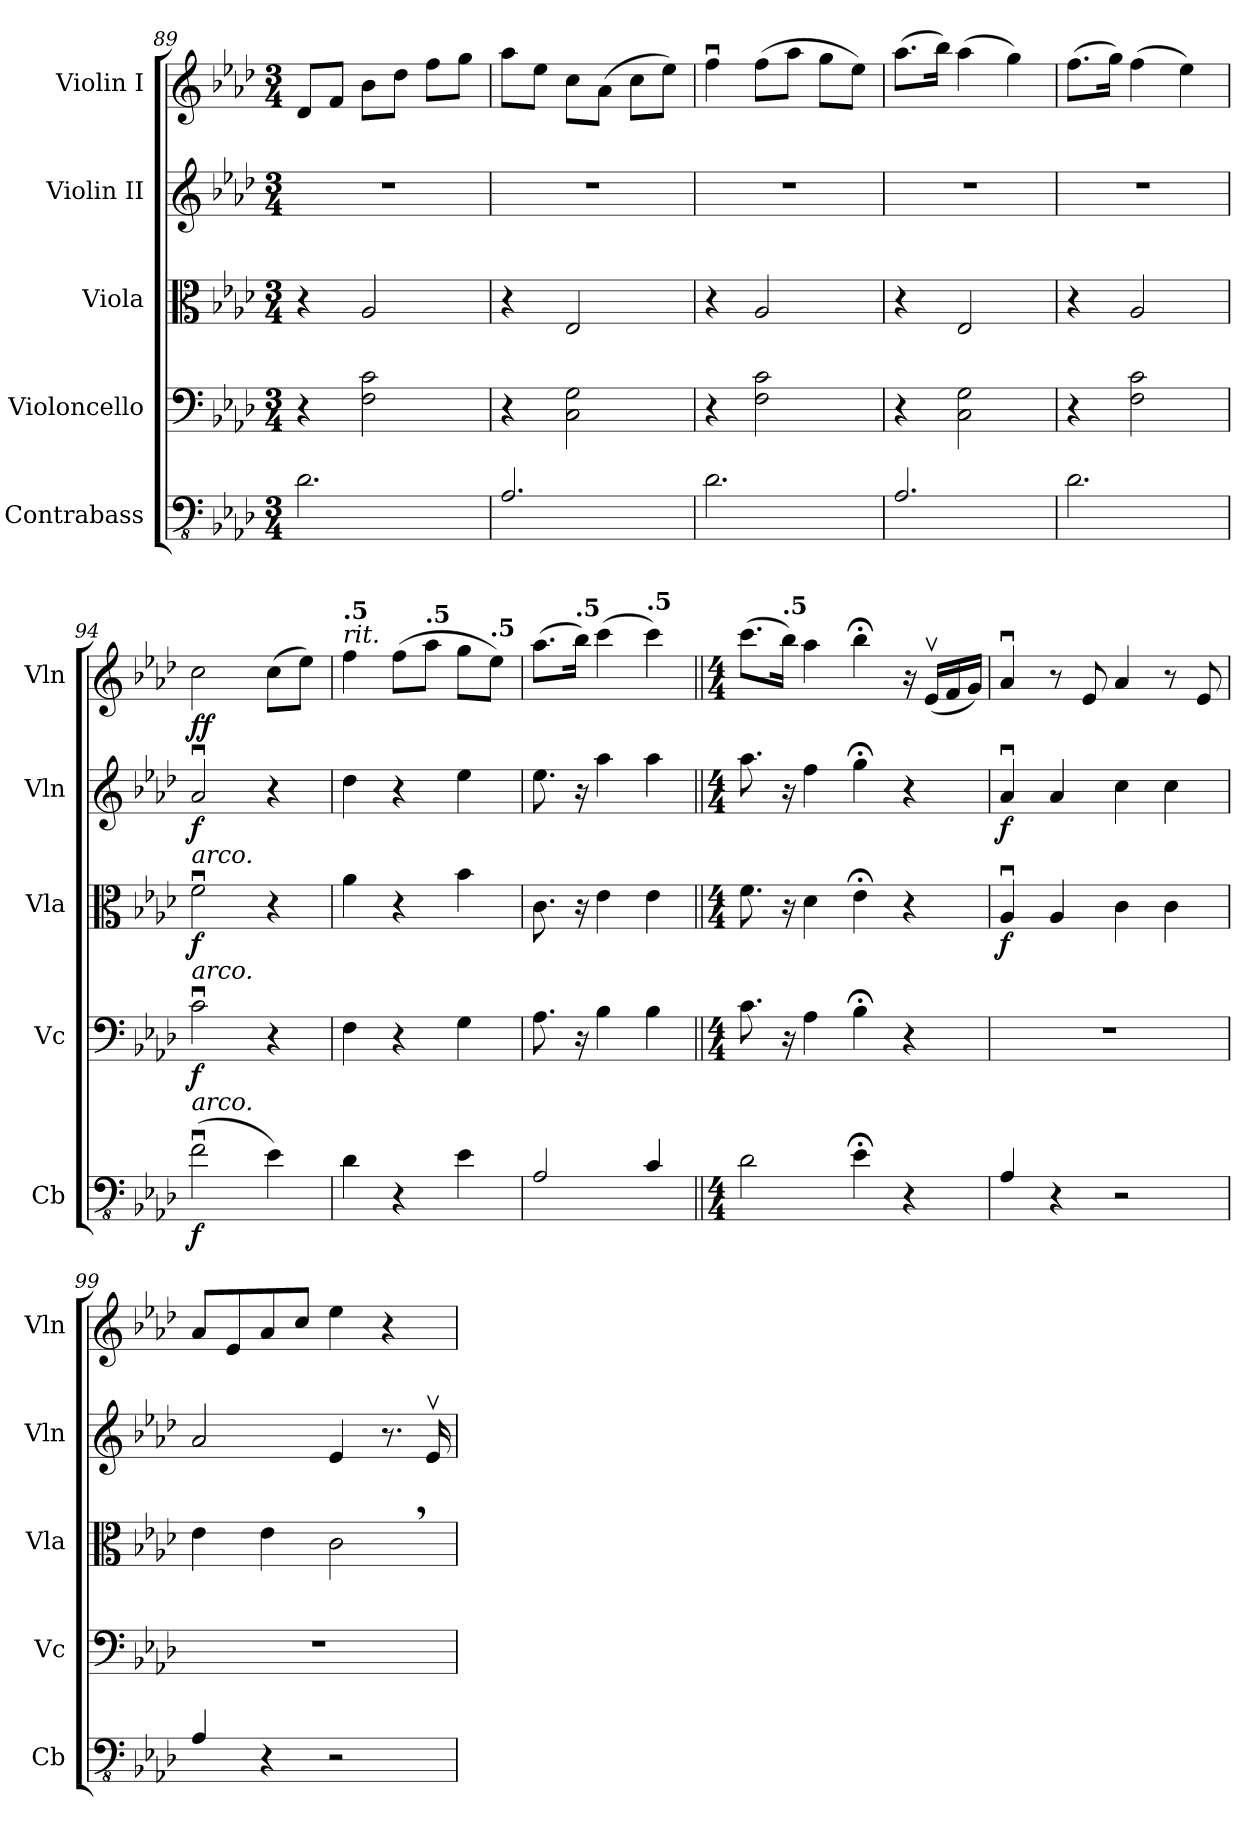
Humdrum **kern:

**kern	**dynam	**kern	**dynam	**kern	**dynam	**kern	**dynam	**kern	**dynam
*part5	*part5	*part4	*part4	*part3	*part3	*part2	*part2	*part1	*part1
*staff5	*staff5	*staff4	*staff4	*staff3	*staff3	*staff2	*staff2	*staff1	*staff1
*I"Contrabass	*	*I"Violoncello	*	*I"Viola	*	*I"Violin II	*	*I"Violin I	*
*I'Cb	*	*I'Vc	*	*I'Vla	*	*I'Vln	*	*I'Vln	*
*clefFv4	*	*clefF4	*	*clefC3	*	*clefG2	*	*clefG2	*
*ITrd7c12	*	*	*	*	*	*	*	*	*
*k[b-e-a-d-]	*	*k[b-e-a-d-]	*	*k[b-e-a-d-]	*	*k[b-e-a-d-]	*	*k[b-e-a-d-]	*
*M3/4	*	*M3/4	*	*M3/4	*	*M3/4	*	*M3/4	*
=89	=89	=89	=89	=89	=89	=89	=89	=89	=89
2.DD-\	.	4r	.	4r	.	2.r	.	8d-/L	.
.	.	.	.	.	.	.	.	8f/J	.
.	.	2F\ 2c\	.	2A-/	.	.	.	8b-\L	.
.	.	.	.	.	.	.	.	8dd-\J	.
.	.	.	.	.	.	.	.	8ff\L	.
.	.	.	.	.	.	.	.	8gg\J	.
=90	=90	=90	=90	=90	=90	=90	=90	=90	=90
2.AAA-/	.	4r	.	4r	.	2.r	.	8aa-\L	.
.	.	.	.	.	.	.	.	8ee-\J	.
.	.	2C\ 2G\	.	2E-/	.	.	.	8cc\L	.
.	.	.	.	.	.	.	.	(8a-\J	.
.	.	.	.	.	.	.	.	8cc\L	.
.	.	.	.	.	.	.	.	8ee-\J)	.
=91	=91	=91	=91	=91	=91	=91	=91	=91	=91
2.DD-\	.	4r	.	4r	.	2.r	.	4ffu\	.
.	.	2F\ 2c\	.	2A-/	.	.	.	(8ff\L	.
.	.	.	.	.	.	.	.	8aa-\J	.
.	.	.	.	.	.	.	.	8gg\L	.
.	.	.	.	.	.	.	.	8ee-\J)	.
=92	=92	=92	=92	=92	=92	=92	=92	=92	=92
2.AAA-/	.	4r	.	4r	.	2.r	.	(8.aa-\L	.
.	.	.	.	.	.	.	.	16bb-\Jk)	.
.	.	2C\ 2G\	.	2E-/	.	.	.	(4aa-\	.
.	.	.	.	.	.	.	.	4gg\)	.
=93	=93	=93	=93	=93	=93	=93	=93	=93	=93
2.DD-\	.	4r	.	4r	.	2.r	.	(8.ff\L	.
.	.	.	.	.	.	.	.	16gg\Jk)	.
.	.	2F\ 2c\	.	2A-/	.	.	.	(4ff\	.
.	.	.	.	.	.	.	.	4ee-\)	.
=94	=94	=94	=94	=94	=94	=94	=94	=94	=94
!	!	!	!	!LO:TX:a:i:t=arco.	!	!	!	!	!
!	!	!LO:TX:a:i:t=arco.	!	!	!	!	!	!	!
!LO:TX:a:i:t=arco.	!	!	!	!	!	!	!	!	!
!	!LO:DY:b	!	!LO:DY:b	!	!LO:DY:b	!	!LO:DY:b	!	!LO:DY:b
(2FFu\	f	2cu\	f	2fu\	f	2a-u/	f	2cc\	ff
4EE-\)	.	4r	.	4r	.	4r	.	(8cc\L	.
.	.	.	.	.	.	.	.	8ee-\J)	.
=95	=95	=95	=95	=95	=95	=95	=95	=95	=95
*	*	*	*	*	*	*	*	*MM142	*
!	!	!	!	!	!	!	!	!LO:TX:a:i:t=rit.	!
!	!	!	!	!	!	!	!	!LO:TX:a:B:t=.5	!
4DD-\	.	4F\	.	4a-\	.	4dd-\	.	4ff\	.
*	*	*	*	*	*	*	*	*MM135	*
4r	.	4r	.	4r	.	4r	.	(8ff\L	.
*	*	*	*	*	*	*	*	*MM127	*
!	!	!	!	!	!	!	!	!LO:TX:a:B:t=.5	!
.	.	.	.	.	.	.	.	8aa-\J	.
*	*	*	*	*	*	*	*	*MM120	*
4EE-\	.	4G\	.	4b-\	.	4ee-\	.	8gg\L	.
*	*	*	*	*	*	*	*	*MM112	*
!	!	!	!	!	!	!	!	!LO:TX:a:B:t=.5	!
.	.	.	.	.	.	.	.	8ee-\J)	.
=96	=96	=96	=96	=96	=96	=96	=96	=96	=96
*	*	*	*	*	*	*	*	*MM105	*
2AAA-/	.	8.A-\	.	8.c\	.	8.ee-\	.	(8.aa-\L	.
*	*	*	*	*	*	*	*	*MM97	*
!	!	!	!	!	!	!	!	!LO:TX:a:B:t=.5	!
.	.	16r	.	16r	.	16r	.	16bb-\Jk)	.
*	*	*	*	*	*	*	*	*MM90	*
.	.	4B-\	.	4e-\	.	4aa-\	.	(4ccc\	.
*	*	*	*	*	*	*	*	*MM82	*
!	!	!	!	!	!	!	!	!LO:TX:a:B:t=.5	!
4CC/	.	4B-\	.	4e-\	.	4aa-\	.	4ccc\)	.
=97||	=97||	=97||	=97||	=97||	=97||	=97||	=97||	=97||	=97||
!!LO:REH:place=s1:a:B:fs=14:t=97
*M4/4	*	*M4/4	*	*M4/4	*	*M4/4	*	*M4/4	*
*	*	*	*	*	*	*	*	*MM75	*
2DD-\	.	8.c\	.	8.f\	.	8.aa-\	.	(8.ccc\L	.
*	*	*	*	*	*	*	*	*MM67	*
!	!	!	!	!	!	!	!	!LO:TX:a:B:t=.5	!
.	.	16r	.	16r	.	16r	.	16bb-\Jk)	.
*	*	*	*	*	*	*	*	*MM60	*
.	.	4A-\	.	4d-\	.	4ff\	.	4aa-\	.
*	*	*	*	*	*	*	*	*MM60	*
4EE-;<\	.	4B-;<\	.	4e-;<\	.	4gg;<\	.	4bb-;<\	.
4r	.	4r	.	4r	.	4r	.	16r	.
*	*	*	*	*	*	*	*	*MM150	*
.	.	.	.	.	.	.	.	(16e-v/LL	.
.	.	.	.	.	.	.	.	16f/	.
.	.	.	.	.	.	.	.	16g/JJ)	.
!!LO:LB:g=z
=98	=98	=98	=98	=98	=98	=98	=98	=98	=98
!	!	!	!	!	!LO:DY:b	!	!LO:DY:b	!	!LO:DY:b
!	!	!	!	!	!	!	!	!	!LO:DY:n=1:b
4AAA-/	.	1r	.	4A-u/	f	4a-u/	f	4a-u/	mf mf
4r	.	.	.	4A-/	.	4a-/	.	8r	.
.	.	.	.	.	.	.	.	8e-/	.
2r	.	.	.	4c\	.	4cc\	.	4a-/	.
.	.	.	.	4c\	.	4cc\	.	8r	.
.	.	.	.	.	.	.	.	8e-/	.
=99	=99	=99	=99	=99	=99	=99	=99	=99	=99
4AAA-/	.	1r	.	4e-\	.	2a-/	.	8a-/L	.
.	.	.	.	.	.	.	.	8e-/	.
4r	.	.	.	4e-\	.	.	.	8a-/	.
.	.	.	.	.	.	.	.	8cc/J	.
2r	.	.	.	2c,\	.	4e-/	.	4ee-\	.
.	.	.	.	.	.	8.r	.	4r	.
.	.	.	.	.	.	16e-v/	.	.	.
=	=	=	=	=	=	=	=	=	=
*-	*-	*-	*-	*-	*-	*-	*-	*-	*-
